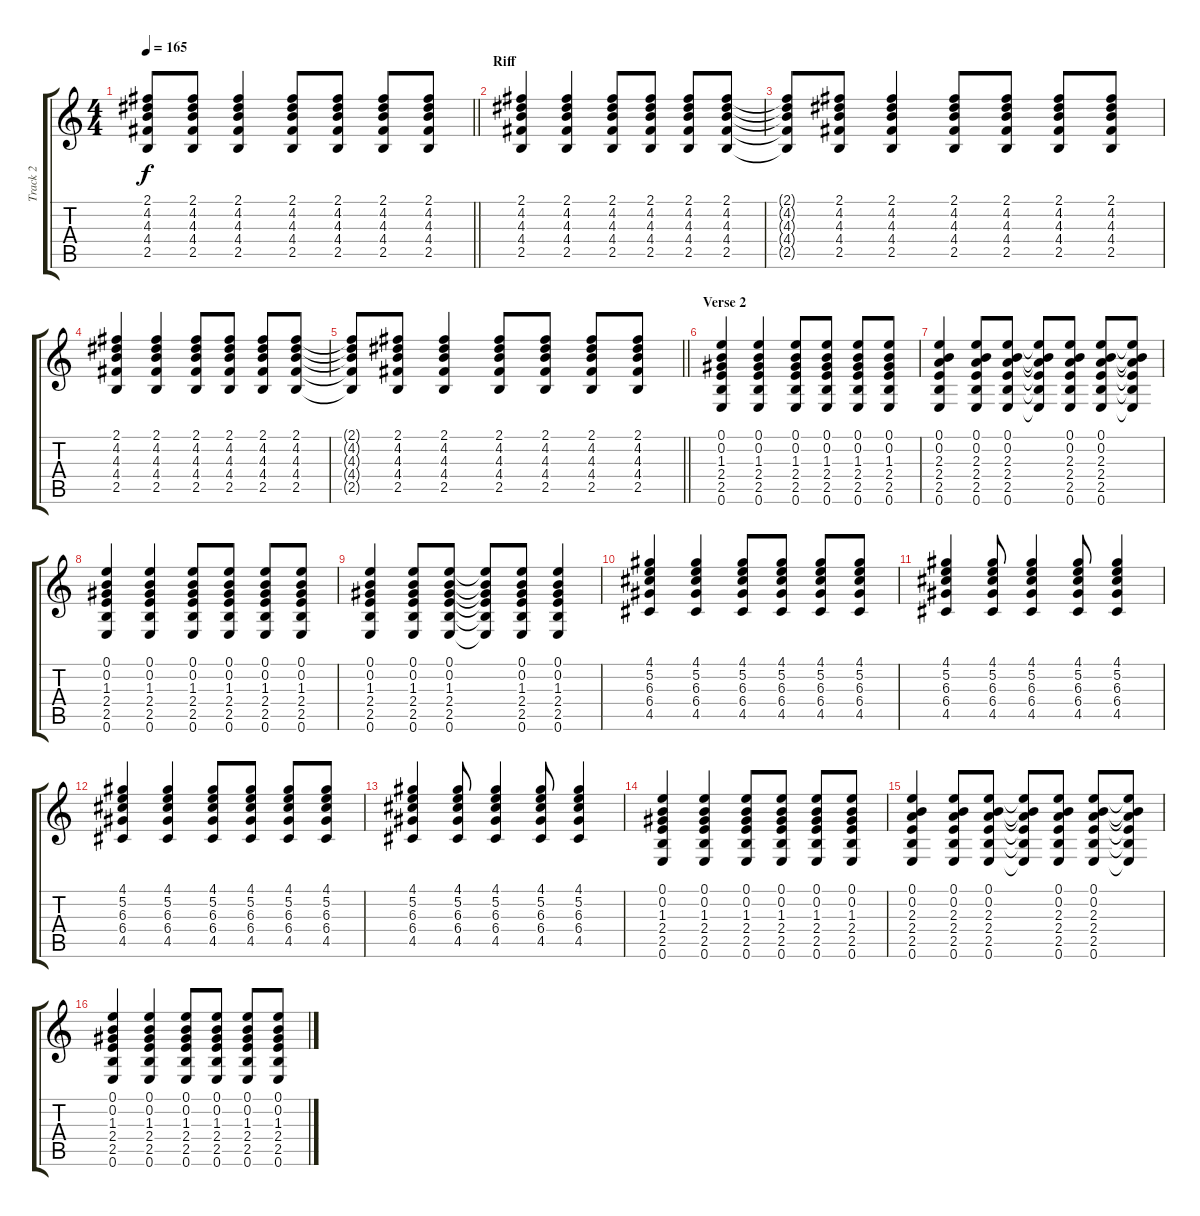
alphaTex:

\track ("Track 2" "Track 2") {instrument acousticguitarsteel}
\staff {score tabs}
\tuning (E4 B3 G3 D3 A2 E2) {hide}
\ts (4 4)
\tempo 165
\clef g2
\barLineRight lightlight
\ks c
(2.1{t} 4.2{t} 4.3{t} 4.4{t} 2.5{t}).8{dy f} (2.1 4.2 4.3 4.4 2.5).8 (2.1 4.2 4.3 4.4 2.5).4 (2.1 4.2 4.3 4.4 2.5).8 (2.1 4.2 4.3 4.4 2.5).8 (2.1 4.2 4.3 4.4 2.5).8 (2.1 4.2 4.3 4.4 2.5).8 |
\section ("" "Riff")
(2.1 4.2 4.3 4.4 2.5).4 (2.1 4.2 4.3 4.4 2.5).4 (2.1 4.2 4.3 4.4 2.5).8 (2.1 4.2 4.3 4.4 2.5).8 (2.1 4.2 4.3 4.4 2.5).8 (2.1 4.2 4.3 4.4 2.5).8 |
(2.1{t} 4.2{t} 4.3{t} 4.4{t} 2.5{t}).8 (2.1 4.2 4.3 4.4 2.5).8 (2.1 4.2 4.3 4.4 2.5).4 (2.1 4.2 4.3 4.4 2.5).8 (2.1 4.2 4.3 4.4 2.5).8 (2.1 4.2 4.3 4.4 2.5).8 (2.1 4.2 4.3 4.4 2.5).8 |
(2.1 4.2 4.3 4.4 2.5).4 (2.1 4.2 4.3 4.4 2.5).4 (2.1 4.2 4.3 4.4 2.5).8 (2.1 4.2 4.3 4.4 2.5).8 (2.1 4.2 4.3 4.4 2.5).8 (2.1 4.2 4.3 4.4 2.5).8 |
\barLineRight lightlight
(2.1{t} 4.2{t} 4.3{t} 4.4{t} 2.5{t}).8 (2.1 4.2 4.3 4.4 2.5).8 (2.1 4.2 4.3 4.4 2.5).4 (2.1 4.2 4.3 4.4 2.5).8 (2.1 4.2 4.3 4.4 2.5).8 (2.1 4.2 4.3 4.4 2.5).8 (2.1 4.2 4.3 4.4 2.5).8 |
\section ("" "Verse 2")
(0.1 0.2 1.3 2.4 2.5 0.6).4 (0.1 0.2 1.3 2.4 2.5 0.6).4 (0.1 0.2 1.3 2.4 2.5 0.6).8 (0.1 0.2 1.3 2.4 2.5 0.6).8 (0.1 0.2 1.3 2.4 2.5 0.6).8 (0.1 0.2 1.3 2.4 2.5 0.6).8 |
(0.1 0.2 2.3 2.4 2.5 0.6).4 (0.1 0.2 2.3 2.4 2.5 0.6).8 (0.1 0.2 2.3 2.4 2.5 0.6).8 (0.1{t} 0.2{t} 2.3{t} 2.4{t} 2.5{t} 0.6{t}).8 (0.1 0.2 2.3 2.4 2.5 0.6).8 (0.1 0.2 2.3 2.4 2.5 0.6).8 (0.1{t} 0.2{t} 2.3{t} 2.4{t} 2.5{t} 0.6{t}).8 |
(0.1 0.2 1.3 2.4 2.5 0.6).4 (0.1 0.2 1.3 2.4 2.5 0.6).4 (0.1 0.2 1.3 2.4 2.5 0.6).8 (0.1 0.2 1.3 2.4 2.5 0.6).8 (0.1 0.2 1.3 2.4 2.5 0.6).8 (0.1 0.2 1.3 2.4 2.5 0.6).8 |
(0.1 0.2 1.3 2.4 2.5 0.6).4 (0.1 0.2 1.3 2.4 2.5 0.6).8 (0.1 0.2 1.3 2.4 2.5 0.6).8 (0.1{t} 0.2{t} 1.3{t} 2.4{t} 2.5{t} 0.6{t}).8 (0.1 0.2 1.3 2.4 2.5 0.6).8 (0.1 0.2 1.3 2.4 2.5 0.6).4 |
(4.1 5.2 6.3 6.4 4.5).4 (4.1 5.2 6.3 6.4 4.5).4 (4.1 5.2 6.3 6.4 4.5).8 (4.1 5.2 6.3 6.4 4.5).8 (4.1 5.2 6.3 6.4 4.5).8 (4.1 5.2 6.3 6.4 4.5).8 |
(4.1 5.2 6.3 6.4 4.5).4 (4.1 5.2 6.3 6.4 4.5).8 (4.1 5.2 6.3 6.4 4.5).4 (4.1 5.2 6.3 6.4 4.5).8 (4.1 5.2 6.3 6.4 4.5).4 |
(4.1 5.2 6.3 6.4 4.5).4 (4.1 5.2 6.3 6.4 4.5).4 (4.1 5.2 6.3 6.4 4.5).8 (4.1 5.2 6.3 6.4 4.5).8 (4.1 5.2 6.3 6.4 4.5).8 (4.1 5.2 6.3 6.4 4.5).8 |
(4.1 5.2 6.3 6.4 4.5).4 (4.1 5.2 6.3 6.4 4.5).8 (4.1 5.2 6.3 6.4 4.5).4 (4.1 5.2 6.3 6.4 4.5).8 (4.1 5.2 6.3 6.4 4.5).4 |
(0.1 0.2 1.3 2.4 2.5 0.6).4 (0.1 0.2 1.3 2.4 2.5 0.6).4 (0.1 0.2 1.3 2.4 2.5 0.6).8 (0.1 0.2 1.3 2.4 2.5 0.6).8 (0.1 0.2 1.3 2.4 2.5 0.6).8 (0.1 0.2 1.3 2.4 2.5 0.6).8 |
(0.1 0.2 2.3 2.4 2.5 0.6).4 (0.1 0.2 2.3 2.4 2.5 0.6).8 (0.1 0.2 2.3 2.4 2.5 0.6).8 (0.1{t} 0.2{t} 2.3{t} 2.4{t} 2.5{t} 0.6{t}).8 (0.1 0.2 2.3 2.4 2.5 0.6).8 (0.1 0.2 2.3 2.4 2.5 0.6).8 (0.1{t} 0.2{t} 2.3{t} 2.4{t} 2.5{t} 0.6{t}).8 |
(0.1 0.2 1.3 2.4 2.5 0.6).4 (0.1 0.2 1.3 2.4 2.5 0.6).4 (0.1 0.2 1.3 2.4 2.5 0.6).8 (0.1 0.2 1.3 2.4 2.5 0.6).8 (0.1 0.2 1.3 2.4 2.5 0.6).8 (0.1 0.2 1.3 2.4 2.5 0.6).8
